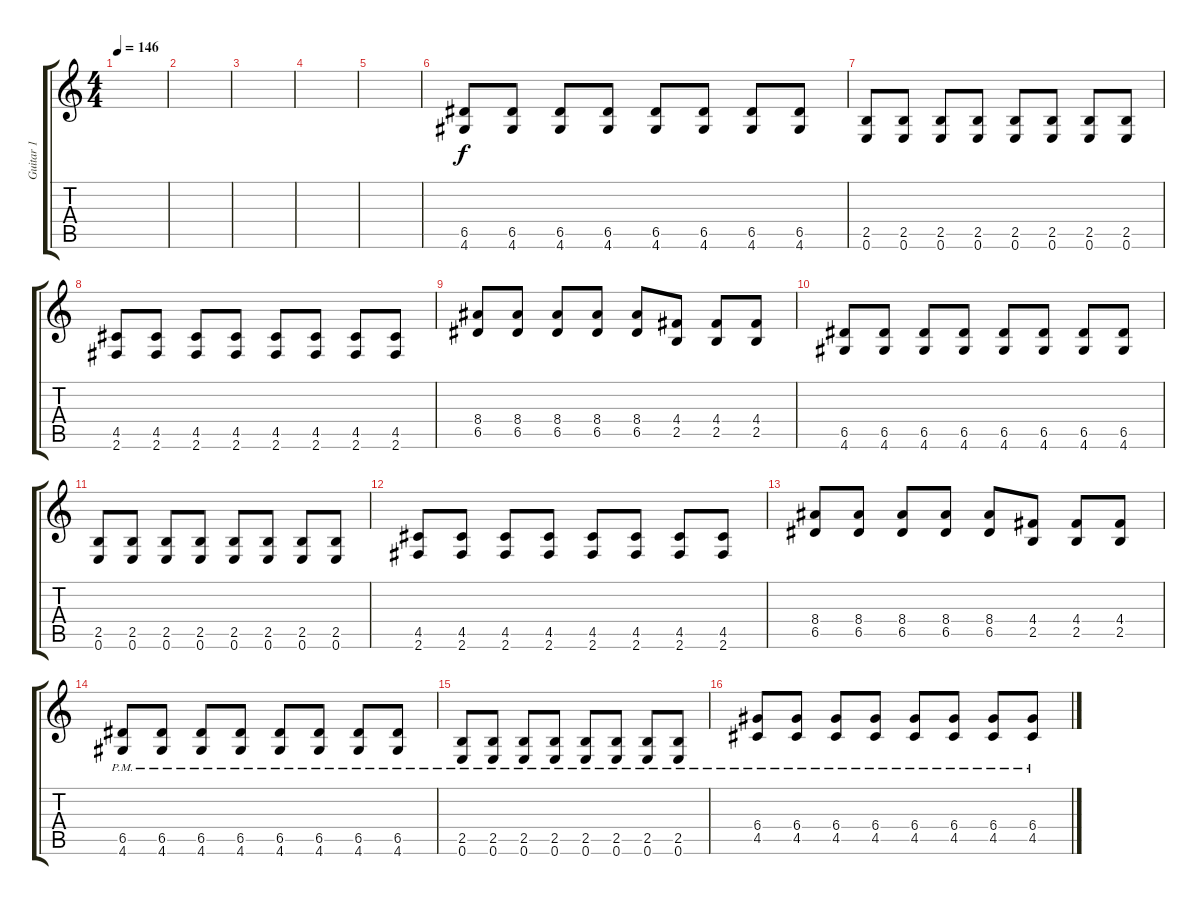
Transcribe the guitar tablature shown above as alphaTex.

\track ("Guitar 1" "Guitar 1") {instrument distortionguitar}
\staff {score tabs}
\tuning (E4 B3 G3 D3 A2 E2) {hide}
\ts (4 4)
\tempo 146
\clef g2
\ks c
|
|
|
|
|
(6.5 4.6).8 (6.5 4.6).8 (6.5 4.6).8 (6.5 4.6).8 (6.5 4.6).8 (6.5 4.6).8 (6.5 4.6).8 (6.5 4.6).8 |
(2.5 0.6).8 (2.5 0.6).8 (2.5 0.6).8 (2.5 0.6).8 (2.5 0.6).8 (2.5 0.6).8 (2.5 0.6).8 (2.5 0.6).8 |
(4.5 2.6).8 (4.5 2.6).8 (4.5 2.6).8 (4.5 2.6).8 (4.5 2.6).8 (4.5 2.6).8 (4.5 2.6).8 (4.5 2.6).8 |
(8.4 6.5).8 (8.4 6.5).8 (8.4 6.5).8 (8.4 6.5).8 (8.4 6.5).8 (4.4 2.5).8 (4.4 2.5).8 (4.4 2.5).8 |
(6.5 4.6).8 (6.5 4.6).8 (6.5 4.6).8 (6.5 4.6).8 (6.5 4.6).8 (6.5 4.6).8 (6.5 4.6).8 (6.5 4.6).8 |
(2.5 0.6).8 (2.5 0.6).8 (2.5 0.6).8 (2.5 0.6).8 (2.5 0.6).8 (2.5 0.6).8 (2.5 0.6).8 (2.5 0.6).8 |
(4.5 2.6).8 (4.5 2.6).8 (4.5 2.6).8 (4.5 2.6).8 (4.5 2.6).8 (4.5 2.6).8 (4.5 2.6).8 (4.5 2.6).8 |
(8.4 6.5).8 (8.4 6.5).8 (8.4 6.5).8 (8.4 6.5).8 (8.4 6.5).8 (4.4 2.5).8 (4.4 2.5).8 (4.4 2.5).8 |
(6.5{pm} 4.6{pm}).8 (6.5{pm} 4.6{pm}).8 (6.5{pm} 4.6{pm}).8 (6.5{pm} 4.6{pm}).8 (6.5{pm} 4.6{pm}).8 (6.5{pm} 4.6{pm}).8 (6.5{pm} 4.6{pm}).8 (6.5{pm} 4.6{pm}).8 |
(2.5{pm} 0.6{pm}).8 (2.5{pm} 0.6{pm}).8 (2.5{pm} 0.6{pm}).8 (2.5{pm} 0.6{pm}).8 (2.5{pm} 0.6{pm}).8 (2.5{pm} 0.6{pm}).8 (2.5{pm} 0.6{pm}).8 (2.5{pm} 0.6{pm}).8 |
(6.4{pm} 4.5{pm}).8 (6.4{pm} 4.5{pm}).8 (6.4{pm} 4.5{pm}).8 (6.4{pm} 4.5{pm}).8 (6.4{pm} 4.5{pm}).8 (6.4{pm} 4.5{pm}).8 (6.4{pm} 4.5{pm}).8 (6.4{pm} 4.5{pm}).8
